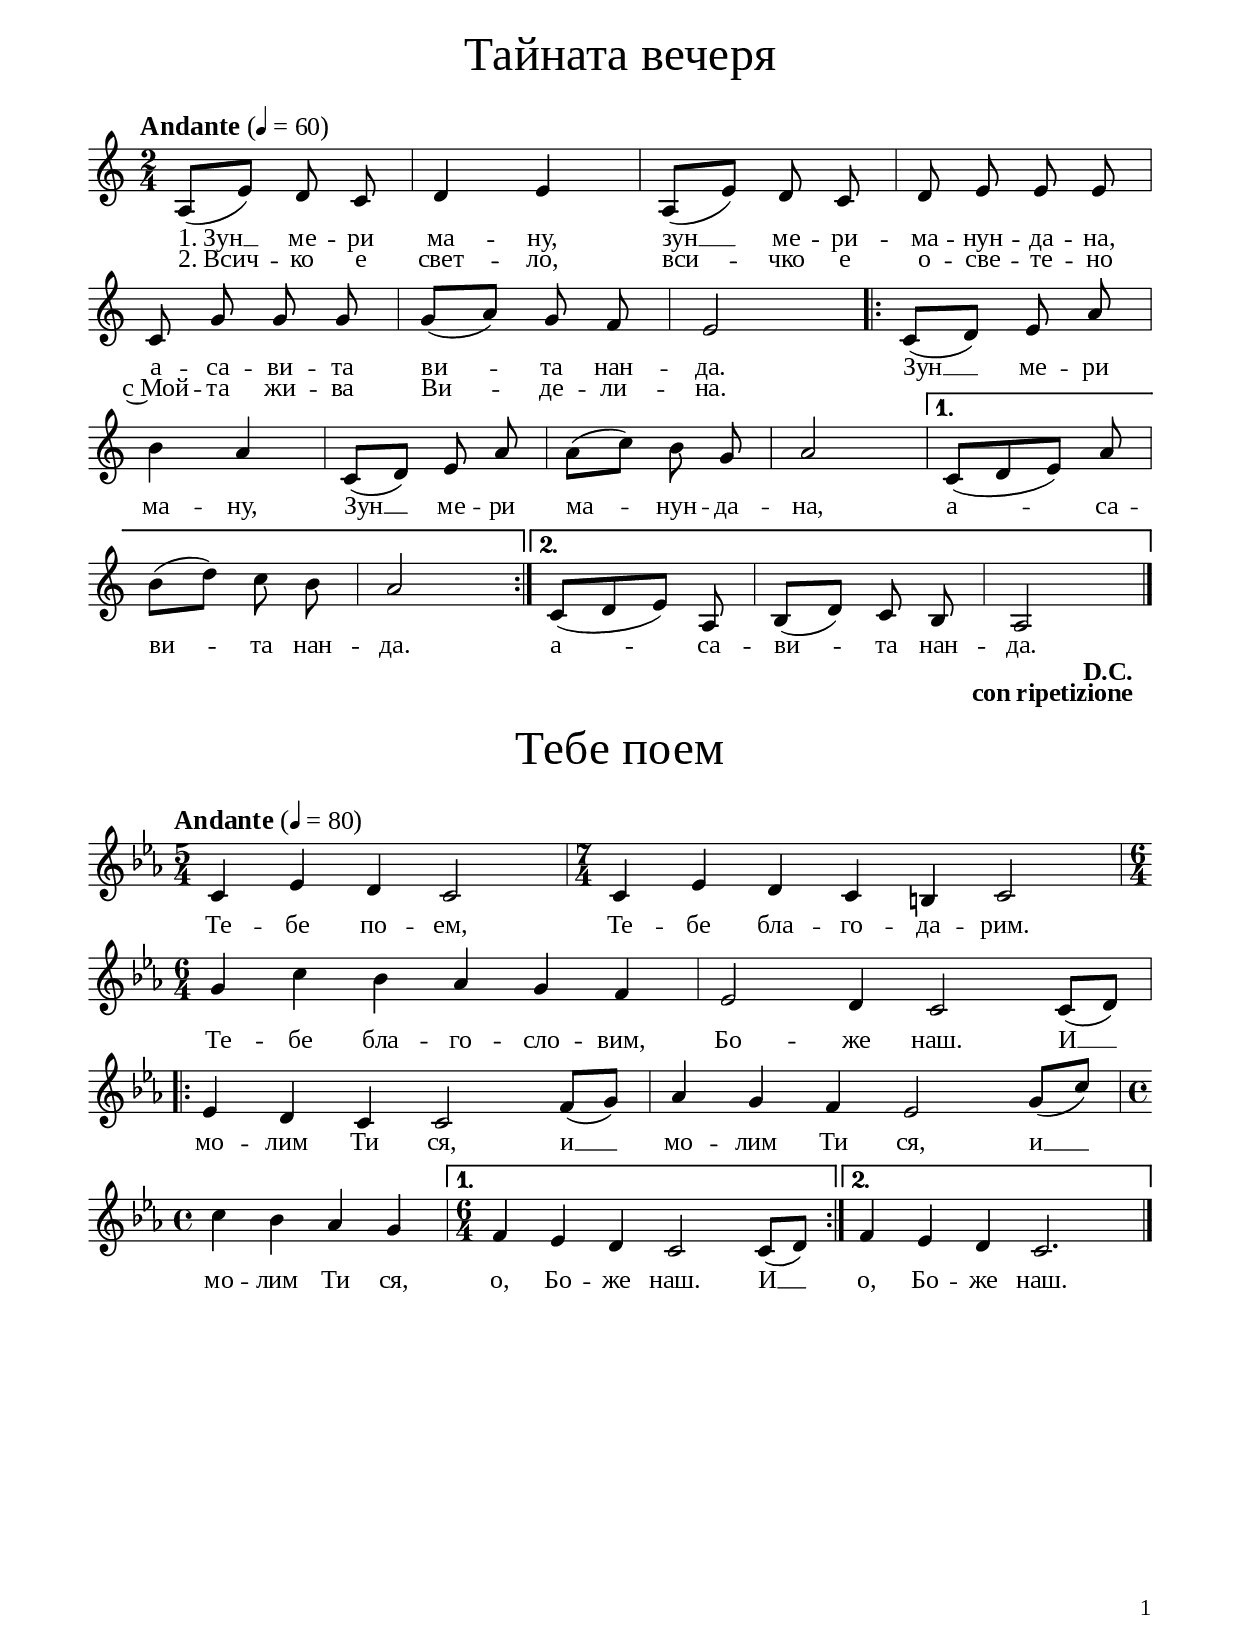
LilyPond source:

\version "2.24.3"

% include paper part and global functions
\include "include/globals.ily"

\bookpart {
  \label #'ref066_1
  \tocItem \markup "Тайната вечеря"
  \include "include/bookpart-paper.ily"
  \score {
    \include "include/score-layout.ily"

    \new Voice \absolute  {
      \clef treble
      \key a \minor
      \time 2/4
      \tempoFunc "Andante" 4 "60"
      \autoBeamOff

      a8 ([ e'8 ]) d'8 c'8 | d'4 e'4 | a8 ([ e'8 ])  d'8 c'8 | d'8 e'8 e'8 e'8 \break |
      c'8 g'8 g'8 g'8 | g'8 ([a'8]) g'8 f'8 | e'2 \repeat volta 2 {
        c'8 ([ d'8 ]) e'8 a'8 |\break
        b'4 a'4 | c'8 ([ d'8 ]) e'8 a'8 | a'8 ([ c''8 ]) b'8 g'8 | a'2 |
      } \alternative {
        {
          c'8 ([ d' e' ]) a'  | \break
          b'8 ([ d''8 ]) c''8 b'8 | a'2 |
        } {  c'8 ([ d'8 e'8 ]) a8 | b8 ([ d'8 ]) c'8 b8 | a2 | \bar "|." \break }
      }
    }

    \addlyrics {
      "1. Зун" __ ме -- ри ма -- ну, зун __ ме -- ри -- ма -- нун -- да -- на,
      а -- са -- ви -- та ви -- та нан -- да. Зун __ ме -- ри
      ма -- ну, Зун __ ме -- ри ма -- нун -- да -- на, а -- са --
      ви -- та  нан -- да.  а -- са -- ви -- та  нан -- да.
    }

    \addlyrics {
      "2. Всич" -- ко е свет -- ло, вси -- чко е о -- све -- те -- но
      с~Мой -- та жи -- ва Ви -- де -- ли -- на.
    }

    \header {
      title = \titleFunc #'ref_desc_3 "Тайната вечеря" "Tajnata večerja"
    }

    \midi{}

  } % score
  \markup \dc-two "D.C." "con ripetizione"


 \label #'ref066_2
  \tocItem \markup "Тебе поем"
  \paper {
    print-all-headers = ##t
    print-page-number = ##t
    print-first-page-number = ##t

    % put page numbers on the bottom
    oddHeaderMarkup = \markup ""
    evenHeaderMarkup = \markup ""
    oddFooterMarkup = \markup
    \fill-line {
      ""
      \if \should-print-page-number \fromproperty #'page:page-number-string
    }
    evenFooterMarkup = \markup
    \fill-line {
      \if \should-print-page-number \fromproperty #'page:page-number-string
      ""
    }

    left-margin = 1.5\cm
    right-margin = 1.5\cm
    top-margin = 1.6\cm
    bottom-margin = 1.2\cm
    ragged-bottom = ##t % do not spread the staves to fill the whole vertical space

    % change distance between staves
    system-system-spacing =
    #'((basic-distance . 9.5)
       (minimum-distance . 6)
       (padding . 1)
       (stretchability . 12))
  }
  \score {
    \include "include/score-layout.ily"

    \new Voice \absolute  {
      \clef treble
      \key c \minor
      \time 5/4
      \tempoFunc "Andante" 4 "80"
      c'4 es'4 d'4 c'2 | \time 7/4 c'4 es'4 d'4 c'4 b4 c'2 |  \break
      \time 6/4 g'4 c''4 bes'4 as'4 g'4 f'4 |  es'2 d'4 c'2 c'8 ( d'8 ) | \break
      \repeat volta 2 {
        es'4 d'4 c'4 c'2 f'8 ( g'8 ) | as'4 g'4 f'4 es'2  g'8 ( c''8 ) | \time 4/4 \break
        c''4 bes'4 as'4 g'4
      } \alternative {
        { \time 6/4 f'4 es'4 d'4 c'2 c'8 ( d'8 ) }
        {
          f'4 \override Staff.BarLine.stencil = ##f es'4 d'4 c'2.
          \revert Staff.BarLine.stencil
          \bar "|."
        }
      }
    }

    \addlyrics {
      Те -- бе по -- ем, Те -- бе бла -- го -- да -- рим.
      Те -- бе бла -- го -- сло -- вим, Бо -- же наш.  И __
      мо -- лим Ти ся, и __  мо -- лим Ти ся,  и __
      мо -- лим Ти ся, o, Бо -- же наш. И __ o, Бо -- же наш.
    }

    \header {
      title = \titleFunc #'ref_desc_4 "Тебе поем" "Tebe poem"
    }

    \midi{}

  } % score
  

} % bookpart
